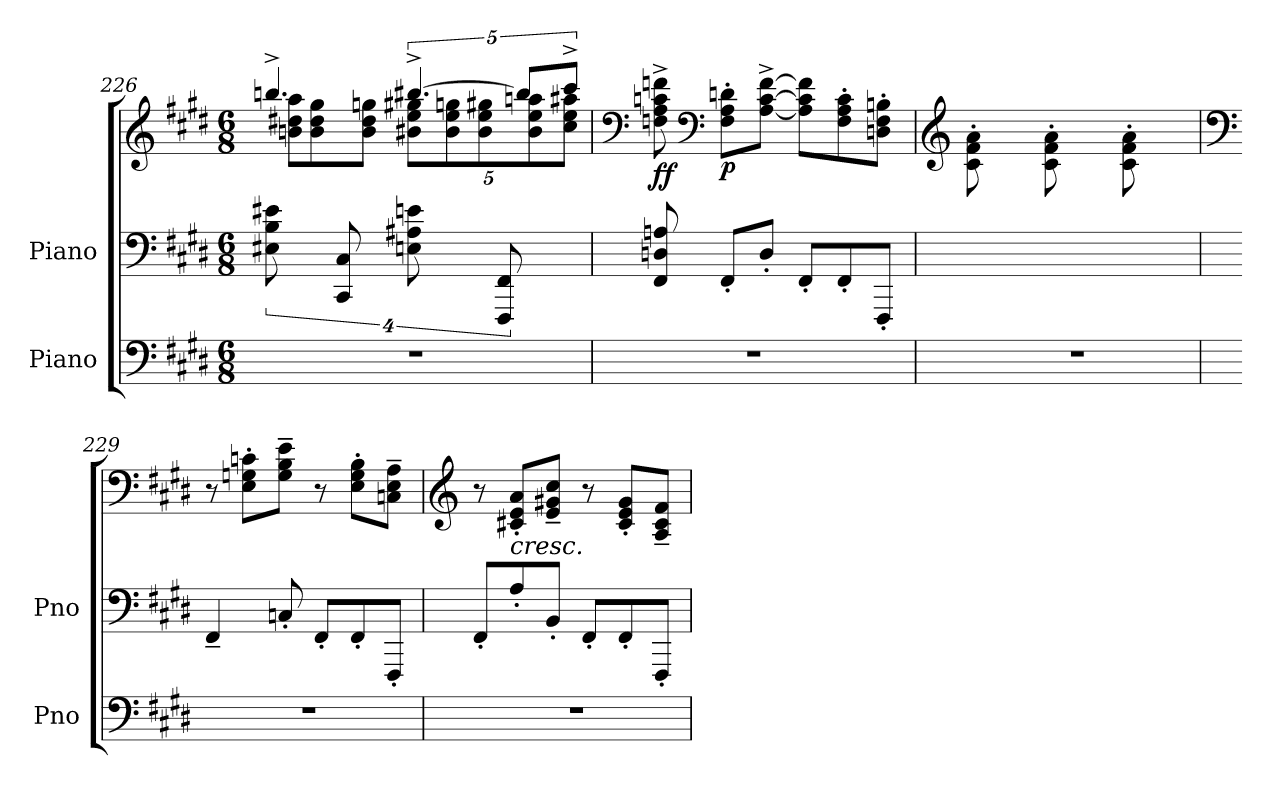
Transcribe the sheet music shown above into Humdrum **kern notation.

**kern	**kern	**kern	**dynam
*part2	*part1	*part1	*part1
*staff3	*staff2	*staff1	*staff1/2
*I"Piano	*I"Piano	*	*
*I'Pno	*I'Pno	*	*
*clefF4	*clefF4	*clefG2	*
*k[f#c#g#d#]	*k[f#c#g#d#]	*k[f#c#g#d#]	*
*M6/8	*M6/8	*M6/8	*
=226	=226	=226	=226
*	*	*^	*
2.r	16%3E#X\ 16%3B\ 16%3e#X\	4.bbn^/	8bn\ 8dd#X\ 8aa\L	.
.	.	.	8b\ 8dd#\ 8gg#\	.
.	16%3CC#/ 16%3C#/	.	.	.
.	.	.	8b\ 8dd#\ 8ggn\J	.
*	*	*	*Xbrackettup	*
.	16%3En\ 16%3A#X\ 16%3en\	[20%3.bb#X^/	40%3b#X\ 40%3ee\ 40%3gg#X\L	.
.	.	.	40%3b#\ 40%3ee\ 40%3ggn\	.
.	.	.	40%3b#\ 40%3ee\ 40%3gg#X\	.
.	16%3FFF#/ 16%3FF#/	.	.	.
.	.	40%3bb#/L]	40%3b#\ 40%3ee\ 40%3aani\	.
.	.	40%3ccc#^/J	40%3cc#\ 40%3ee\ 40%3aa#X\J	.
!!LO:LB:g=z
=227	=227	=227	=227	=227
!	!	!	!	!LO:DY:b
*	*	*v	*v	*
2.r	8FF#/ 8Dn/ 8An/	8ddn\^ 8ff#\^ 8aan\^ 8dddn\^	ff
*	*	*clefF4	*
!	!	!	!LO:DY:b
.	8FF#'/L	8F#\' 8A\' 8dn\'L	p
.	8D'/J	[8A\^ [8c#\^ [8f#\^J	.
.	8FF#'/L	8A\] 8c#\] 8f#\]L	.
.	8FF#'/	8F#\' 8A\' 8c#\'	.
.	8FFF#'/J	8Dn\' 8F#\' 8Bn\'J	.
=228	=228	=228	=228
*	*	*clefG2	*
*	*^	*	*
2.r	8ryy	8ryy	8c#\' 8f#\' 8a\'L	.
.	8Dn/' 8F#/' 8B/'	8ryy	8ryy	.
.	8ryy	8ryy	8c#\' 8f#\' 8a\'	.
.	8D/' 8F#/' 8B/'	8ryy	8ryy	.
.	8ryy	8ryy	8c#\' 8f#\' 8a\'	.
.	8D/' 8F#/' 8B/'J	8ryy	8ryy	.
*	*v	*v	*	*
!!LO:PB:g=z
=229	=229	=229	=229
*	*	*clefF4	*
2.r	4FF#~/	8r	.
.	.	8E\' 8Gn\' 8cn\'L	.
.	8Cn'/	8G\~ 8B\~ 8e\~J	.
.	8FF#'/L	8r	.
.	8FF#'/	8E\' 8G\' 8B\'L	.
.	8FFF#'/J	8Cn\~ 8E\~ 8A\~J	.
=230	=230	=230	=230
*	*	*clefG2	*
2.r	8FF#'/L	8r	.
!	!	!LO:TX:b:i:t=cresc.	!
.	8A'/	8c#X/' 8e/' 8a/'L	.
.	8BB'/J	8e/~ 8g#X/~ 8cc#/~J	.
.	8FF#'/L	8r	.
.	8FF#'/	8c#/' 8e/' 8g#/'L	.
.	8FFF#'/J	8A/~ 8c#/~ 8f#/~J	.
=	=	=	=
*-	*-	*-	*-
